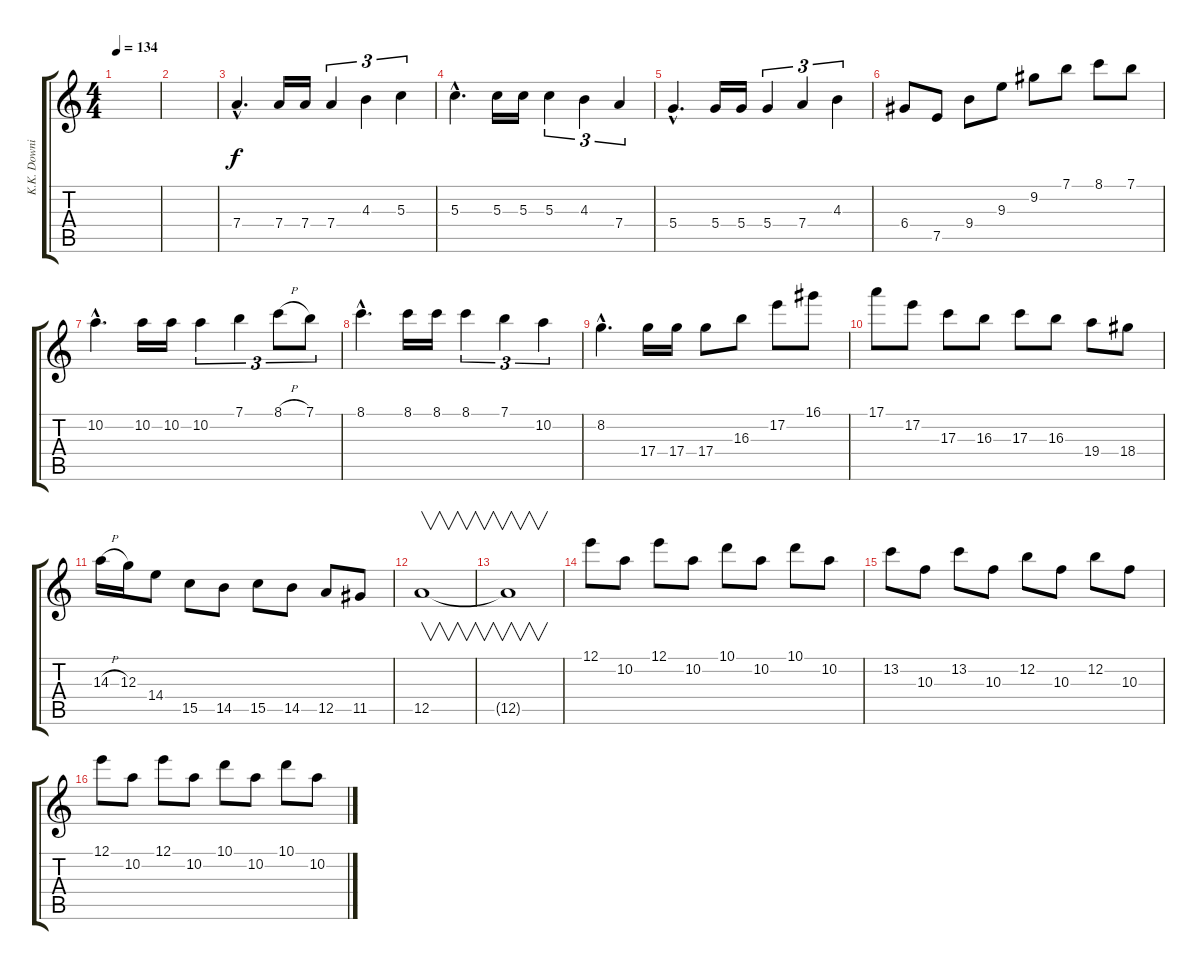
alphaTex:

\track ("K.K. Downing" "K.K. Downi") {instrument distortionguitar}
\staff {score tabs}
\tuning (E4 B3 G3 D3 A2 E2) {hide}
\ts (4 4)
\tempo 134
\clef g2
\ks c
|
|
7.4{hac}.4{d} 7.4.16 7.4.16 7.4.4{tu (3 2)} 4.3.4{tu (3 2)} 5.3.4{tu (3 2)} |
5.3{hac}.4{d} 5.3.16 5.3.16 5.3.4{tu (3 2)} 4.3.4{tu (3 2)} 7.4.4{tu (3 2)} |
5.4{hac}.4{d} 5.4.16 5.4.16 5.4.4{tu (3 2)} 7.4.4{tu (3 2)} 4.3.4{tu (3 2)} |
6.4.8 7.5.8 9.4.8 9.3.8 9.2.8 7.1.8 8.1.8 7.1.8 |
10.2{hac}.4{d} 10.2.16 10.2.16 10.2.4{tu (3 2)} 7.1.4{tu (3 2)} 8.1{h}.8{tu (3 2)} 7.1.8{tu (3 2)} |
8.1{hac}.4{d} 8.1.16 8.1.16 8.1.4{tu (3 2)} 7.1.4{tu (3 2)} 10.2.4{tu (3 2)} |
8.2{hac}.4{d} 17.4.16 17.4.16 17.4.8 16.3.8 17.2.8 16.1.8 |
17.1.8 17.2.8 17.3.8 16.3.8 17.3.8 16.3.8 19.4.8 18.4.8 |
14.3{h}.16 12.3.16 14.4.8 15.5.8 14.5.8 15.5.8 14.5.8 12.5.8 11.5.8 |
12.5.1{v} |
12.5{t}.1{v} |
12.1.8 10.2.8 12.1.8 10.2.8 10.1.8 10.2.8 10.1.8 10.2.8 |
13.2.8 10.3.8 13.2.8 10.3.8 12.2.8 10.3.8 12.2.8 10.3.8 |
12.1.8 10.2.8 12.1.8 10.2.8 10.1.8 10.2.8 10.1.8 10.2.8
